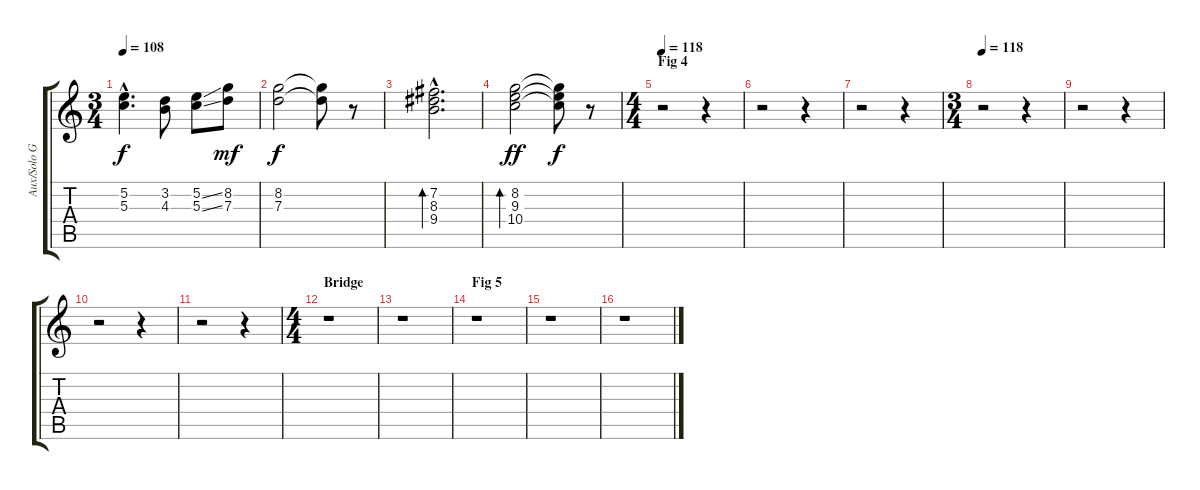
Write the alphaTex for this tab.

\track ("Aux/Solo Gtr2" "Aux/Solo G") {instrument overdrivenguitar}
\staff {score tabs}
\tuning (E4 B3 G3 D3 A2 E2) {hide}
\ts (3 4)
\tempo 108
\clef g2
\ks c
(5.2{hac} 5.3{hac}).4{d dy f} (3.2 4.3).8 (5.2{ss} 5.3{ss}).8 (8.2 7.3).8{dy mf} |
(8.2 7.3).2{dy f} (8.2{t} 7.3{t}).8 r.8 |
(7.2{hac} 8.3{hac} 9.4{hac}).2{d bd 120} |
(8.2 9.3 10.4).2{bd 120 dy ff} (8.2{t} 9.3{t} 10.4{t}).8{dy f} r.8 |
\ts (4 4)
\section ("" "Fig 4")
\tempo 118
r.2 r.4 |
r.2 r.4 |
r.2 r.4 |
\ts (3 4)
\tempo 118
r.2 r.4 |
r.2 r.4 |
r.2 r.4 |
r.2 r.4 |
\ts (4 4)
\section ("" "Bridge")
r.1 |
r.1 |
\section ("" "Fig 5")
r.1 |
r.1 |
r.1
